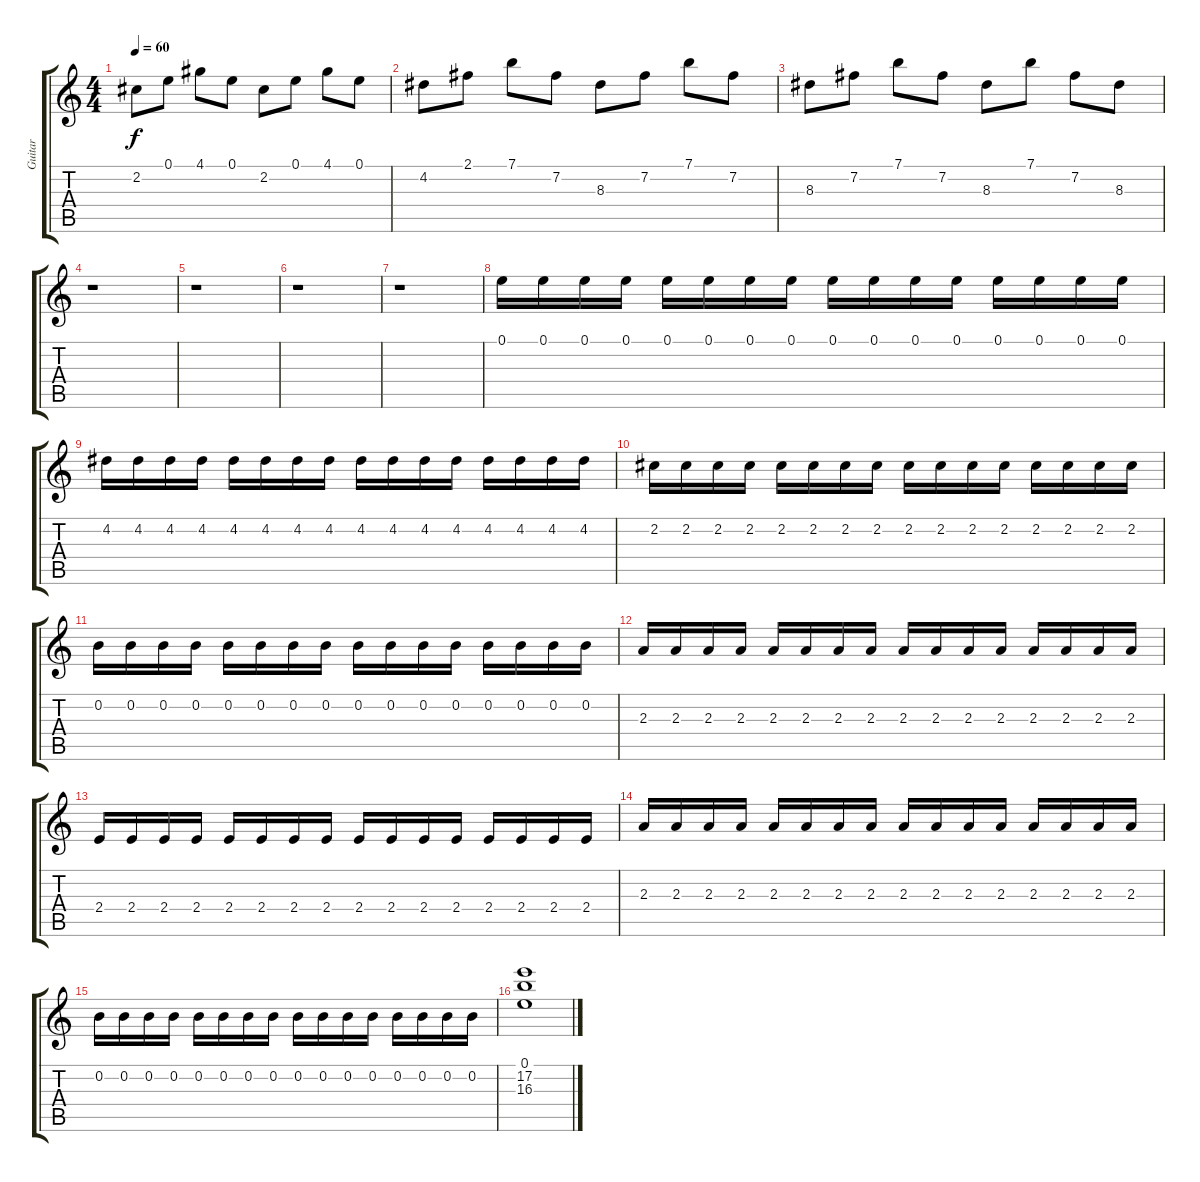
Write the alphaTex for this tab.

\track ("Guitar" "Guitar") {instrument distortionguitar}
\staff {score tabs}
\tuning (E4 B3 G3 D3 A2 E2) {hide}
\ts (4 4)
\tempo 60
\clef g2
\ks c
2.2.8{dy f} 0.1.8 4.1.8 0.1.8 2.2.8 0.1.8 4.1.8 0.1.8 |
4.2.8 2.1.8 7.1.8 7.2.8 8.3.8 7.2.8 7.1.8 7.2.8 |
8.3.8 7.2.8 7.1.8 7.2.8 8.3.8 7.1.8 7.2.8 8.3.8 |
r.1 |
r.1 |
r.1 |
r.1 |
0.1.16 0.1.16 0.1.16 0.1.16 0.1.16 0.1.16 0.1.16 0.1.16 0.1.16 0.1.16 0.1.16 0.1.16 0.1.16 0.1.16 0.1.16 0.1.16 |
4.2.16 4.2.16 4.2.16 4.2.16 4.2.16 4.2.16 4.2.16 4.2.16 4.2.16 4.2.16 4.2.16 4.2.16 4.2.16 4.2.16 4.2.16 4.2.16 |
2.2.16 2.2.16 2.2.16 2.2.16 2.2.16 2.2.16 2.2.16 2.2.16 2.2.16 2.2.16 2.2.16 2.2.16 2.2.16 2.2.16 2.2.16 2.2.16 |
0.2.16 0.2.16 0.2.16 0.2.16 0.2.16 0.2.16 0.2.16 0.2.16 0.2.16 0.2.16 0.2.16 0.2.16 0.2.16 0.2.16 0.2.16 0.2.16 |
2.3.16 2.3.16 2.3.16 2.3.16 2.3.16 2.3.16 2.3.16 2.3.16 2.3.16 2.3.16 2.3.16 2.3.16 2.3.16 2.3.16 2.3.16 2.3.16 |
2.4.16 2.4.16 2.4.16 2.4.16 2.4.16 2.4.16 2.4.16 2.4.16 2.4.16 2.4.16 2.4.16 2.4.16 2.4.16 2.4.16 2.4.16 2.4.16 |
2.3.16 2.3.16 2.3.16 2.3.16 2.3.16 2.3.16 2.3.16 2.3.16 2.3.16 2.3.16 2.3.16 2.3.16 2.3.16 2.3.16 2.3.16 2.3.16 |
0.2.16 0.2.16 0.2.16 0.2.16 0.2.16 0.2.16 0.2.16 0.2.16 0.2.16 0.2.16 0.2.16 0.2.16 0.2.16 0.2.16 0.2.16 0.2.16 |
(0.1 17.2 16.3).1
